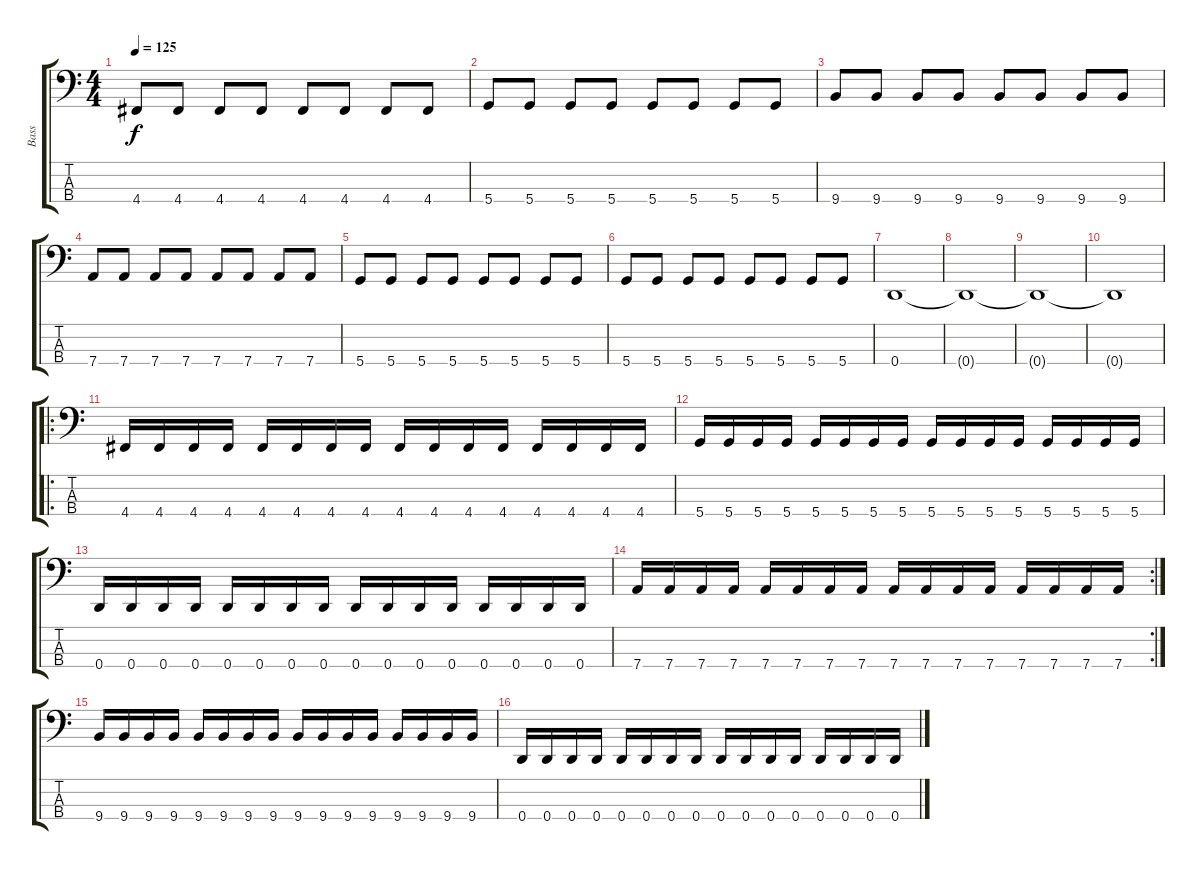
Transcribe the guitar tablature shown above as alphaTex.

\track ("Bass" "Bass") {instrument electricbassfinger}
\staff {score tabs}
\tuning (G2 D2 A1 D1) {hide}
\ts (4 4)
\tempo 125
\clef f4
\ks c
4.4.8{dy f} 4.4.8 4.4.8 4.4.8 4.4.8 4.4.8 4.4.8 4.4.8 |
5.4.8 5.4.8 5.4.8 5.4.8 5.4.8 5.4.8 5.4.8 5.4.8 |
9.4.8 9.4.8 9.4.8 9.4.8 9.4.8 9.4.8 9.4.8 9.4.8 |
7.4.8 7.4.8 7.4.8 7.4.8 7.4.8 7.4.8 7.4.8 7.4.8 |
5.4.8 5.4.8 5.4.8 5.4.8 5.4.8 5.4.8 5.4.8 5.4.8 |
5.4.8 5.4.8 5.4.8 5.4.8 5.4.8 5.4.8 5.4.8 5.4.8 |
0.4.1{volume 0} |
0.4{t}.1 |
0.4{t}.1 |
0.4{t}.1 |
\ro
4.4.16{volume 16} 4.4.16 4.4.16 4.4.16 4.4.16 4.4.16 4.4.16 4.4.16 4.4.16 4.4.16 4.4.16 4.4.16 4.4.16 4.4.16 4.4.16 4.4.16 |
5.4.16 5.4.16 5.4.16 5.4.16 5.4.16 5.4.16 5.4.16 5.4.16 5.4.16 5.4.16 5.4.16 5.4.16 5.4.16 5.4.16 5.4.16 5.4.16 |
0.4.16 0.4.16 0.4.16 0.4.16 0.4.16 0.4.16 0.4.16 0.4.16 0.4.16 0.4.16 0.4.16 0.4.16 0.4.16 0.4.16 0.4.16 0.4.16 |
\rc 2
7.4.16 7.4.16 7.4.16 7.4.16 7.4.16 7.4.16 7.4.16 7.4.16 7.4.16 7.4.16 7.4.16 7.4.16 7.4.16 7.4.16 7.4.16 7.4.16 |
9.4.16 9.4.16 9.4.16 9.4.16 9.4.16 9.4.16 9.4.16 9.4.16 9.4.16 9.4.16 9.4.16 9.4.16 9.4.16 9.4.16 9.4.16 9.4.16 |
0.4.16 0.4.16 0.4.16 0.4.16 0.4.16 0.4.16 0.4.16 0.4.16 0.4.16 0.4.16 0.4.16 0.4.16 0.4.16 0.4.16 0.4.16 0.4.16
